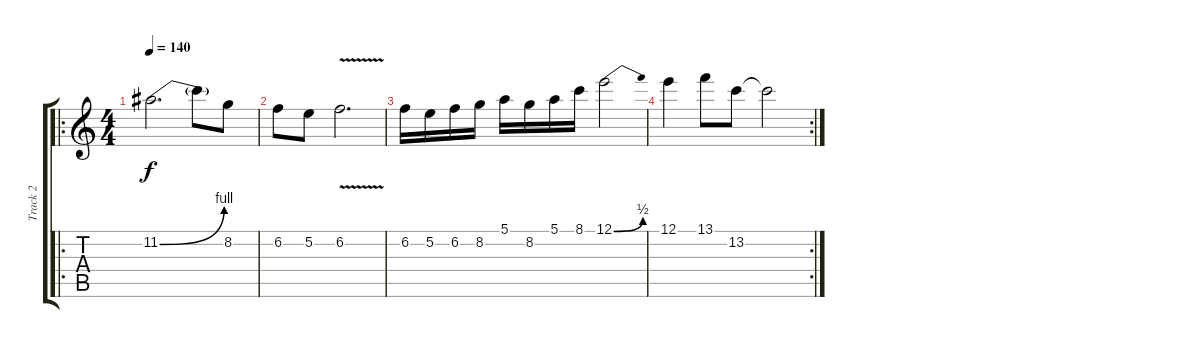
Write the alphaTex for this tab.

\track ("Track 2" "Track 2") {instrument distortionguitar}
\staff {score tabs}
\tuning (E4 B3 G3 D3 A2 D2) {hide}
\ro
\ts (4 4)
\tempo 140
\clef g2
\ks c
11.2{be (bend 0 0 60 4)}.2{d dy f} 11.2{t}.8 8.2.8 |
6.2.8 5.2.8 6.2{v}.2{d} |
6.2.16 5.2.16 6.2.16 8.2.16 5.1.16 8.2.16 5.1.16 8.1.16 12.1{be (bend 0 0 60 2)}.2 |
\rc 2
12.1.4 13.1.8 13.2.8 13.2{t}.2
